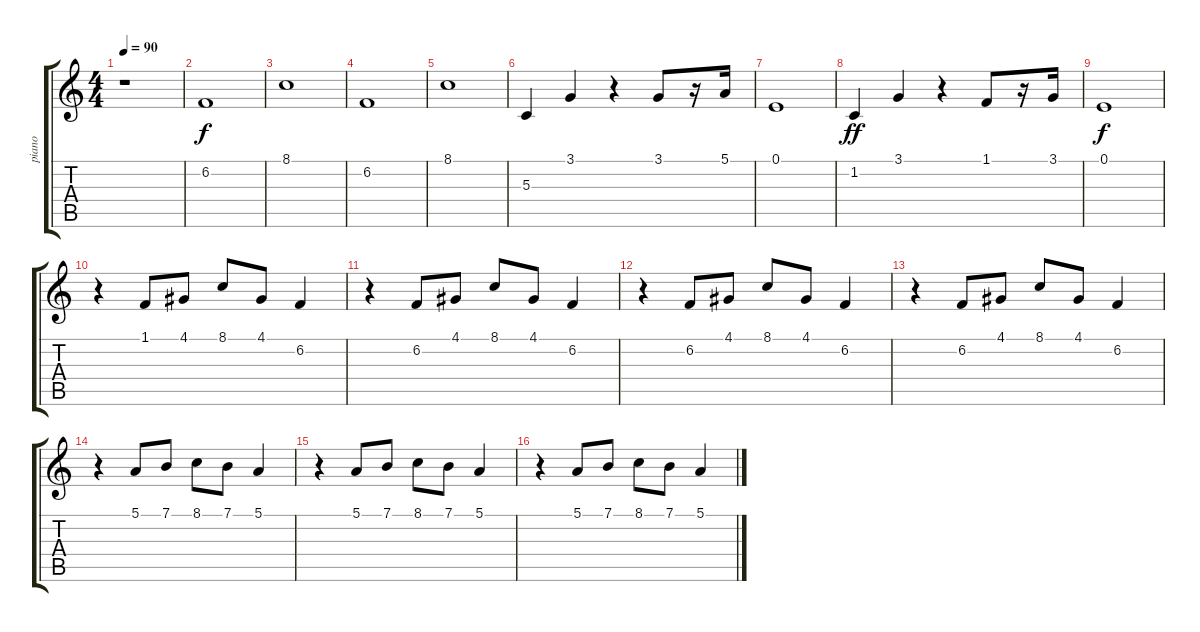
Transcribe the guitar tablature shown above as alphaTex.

\track ("piano" "piano") {instrument acousticgrandpiano}
\staff {score tabs}
\tuning (E4 B3 G3 D3 A2 E2) {hide}
\ts (4 4)
\tempo 90
\clef g2
\ks c
r.1{dy f} |
6.2.1 |
8.1.1 |
6.2.1 |
8.1.1 |
5.3.4 3.1.4 r.4 3.1.8 r.16 5.1.16 |
0.1.1 |
1.2.4{dy ff} 3.1.4 r.4 1.1.8 r.16 3.1.16 |
0.1.1{dy f} |
r.4 1.1.8{instrument harpsichord} 4.1.8{instrument harpsichord} 8.1.8{instrument harpsichord} 4.1.8{instrument harpsichord} 6.2.4{instrument harpsichord} |
r.4 6.2.8{instrument harpsichord} 4.1.8{instrument harpsichord} 8.1.8{instrument harpsichord} 4.1.8{instrument harpsichord} 6.2.4{instrument harpsichord} |
r.4 6.2.8{instrument harpsichord} 4.1.8{instrument harpsichord} 8.1.8{instrument harpsichord} 4.1.8{instrument harpsichord} 6.2.4{instrument harpsichord} |
r.4 6.2.8{instrument harpsichord} 4.1.8{instrument harpsichord} 8.1.8{instrument harpsichord} 4.1.8{instrument harpsichord} 6.2.4{instrument harpsichord} |
r.4 5.1.8{instrument harpsichord} 7.1.8{instrument harpsichord} 8.1.8{instrument harpsichord} 7.1.8{instrument harpsichord} 5.1.4{instrument harpsichord} |
r.4 5.1.8{instrument harpsichord} 7.1.8{instrument harpsichord} 8.1.8{instrument harpsichord} 7.1.8{instrument harpsichord} 5.1.4{instrument harpsichord} |
r.4 5.1.8{instrument harpsichord} 7.1.8{instrument harpsichord} 8.1.8{instrument harpsichord} 7.1.8{instrument harpsichord} 5.1.4{instrument harpsichord}
